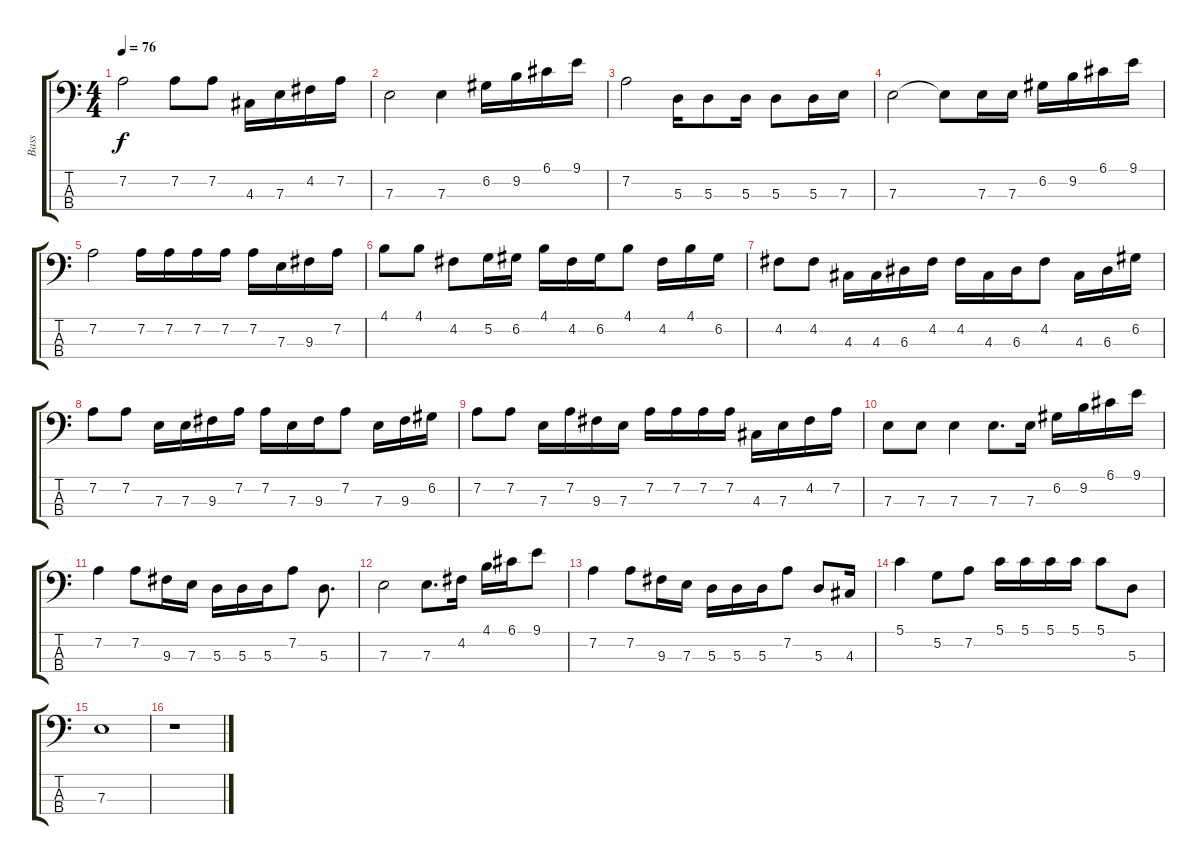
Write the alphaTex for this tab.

\track ("Bass" "Bass") {instrument electricbassfinger}
\staff {score tabs}
\tuning (G2 D2 A1 E1) {hide}
\ts (4 4)
\tempo 76
\clef f4
\ks c
7.2.2{dy f} 7.2.8 7.2.8 4.3.16 7.3.16 4.2.16 7.2.16 |
7.3.2 7.3.4 6.2.16 9.2.16 6.1.16 9.1.16 |
7.2.2 5.3.16 5.3.8 5.3.16 5.3.8 5.3.16 7.3.16 |
7.3.2 7.3{t}.8 7.3.16 7.3.16 6.2.16 9.2.16 6.1.16 9.1.16 |
7.2.2 7.2.16 7.2.16 7.2.16 7.2.16 7.2.16 7.3.16 9.3.16 7.2.16 |
4.1.8 4.1.8 4.2.8 5.2.16 6.2.16 4.1.16 4.2.16 6.2.16 4.1.8 4.2.16 4.1.16 6.2.16 |
4.2.8 4.2.8 4.3.16 4.3.16 6.3.16 4.2.16 4.2.16 4.3.16 6.3.16 4.2.8 4.3.16 6.3.16 6.2.16 |
7.2.8 7.2.8 7.3.16 7.3.16 9.3.16 7.2.16 7.2.16 7.3.16 9.3.16 7.2.8 7.3.16 9.3.16 6.2.16 |
7.2.8 7.2.8 7.3.16 7.2.16 9.3.16 7.3.16 7.2.16 7.2.16 7.2.16 7.2.16 4.3.16 7.3.16 4.2.16 7.2.16 |
7.3.8 7.3.8 7.3.4 7.3.8{d} 7.3.16 6.2.16 9.2.16 6.1.16 9.1.16 |
7.2.4 7.2.8 9.3.16 7.3.16 5.3.16 5.3.16 5.3.16 7.2.8 5.3.8{d} |
7.3.2 7.3.8{d} 4.2.16 4.1.16 6.1.16 9.1.8 |
7.2.4 7.2.8 9.3.16 7.3.16 5.3.16 5.3.16 5.3.16 7.2.8 5.3.8 4.3.16 |
5.1.4 5.2.8 7.2.8 5.1.16 5.1.16 5.1.16 5.1.16 5.1.8 5.3.8 |
7.3.1 |
r.1
